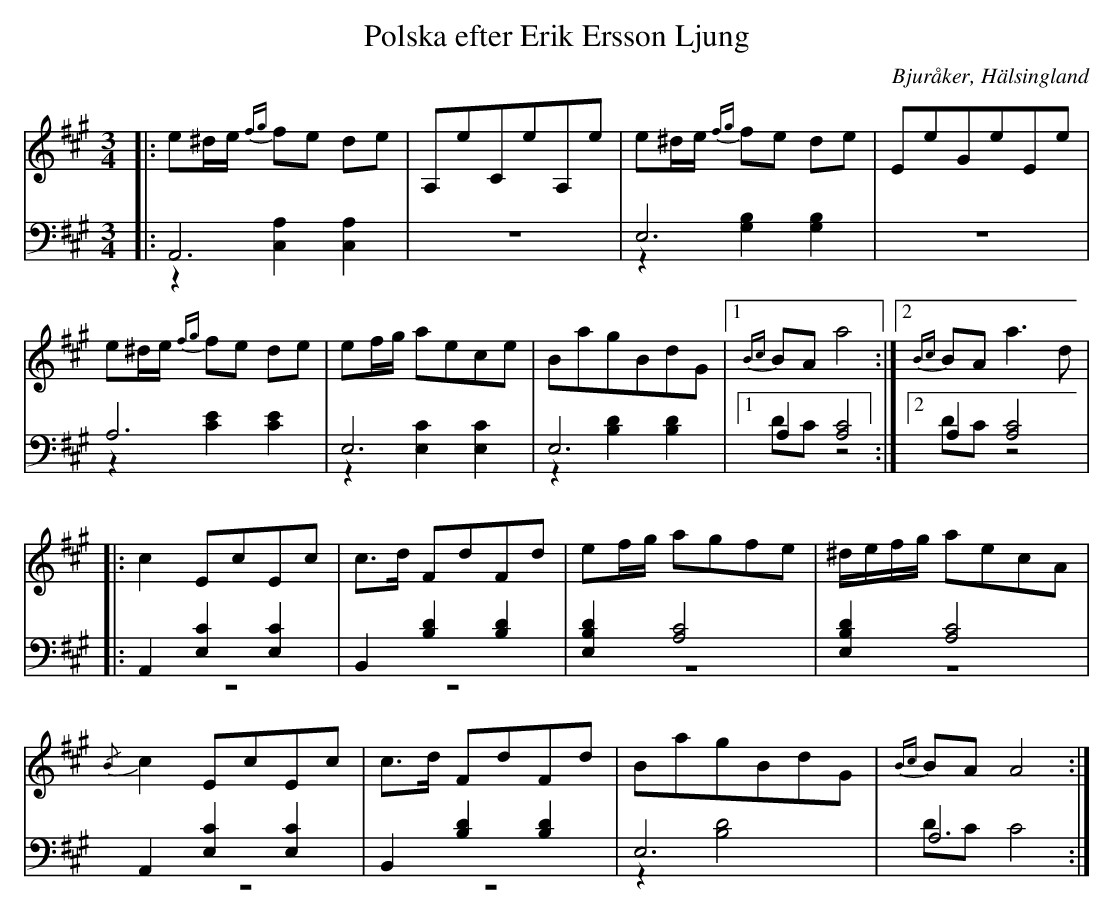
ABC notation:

X:1
T: Polska efter Erik Ersson Ljung
O: Bjuråker, Hälsingland
M: 3/4
L: 1/16
K: A
V:1
V:2
V:3 merge
V:1
|: e2^de {fg}f2e2 d2e2|A,2e2C2e2A,2e2|e2^de {fg}f2e2 d2e2|E2e2G2e2E2e2 |
e2^de {fg}f2e2 d2e2|e2fg a2e2c2e2|B2a2g2B2d2G2|1 {Bc}B2A2 a8:|2 {Bc}B2A2 a6 d2|
|:c4 E2c2E2c2|c2>d2 F2d2F2d2|e2fg a2g2f2e2|^defg a2e2c2A2|
{/B}c4 E2c2E2c2|c2>d2 F2d2F2d2|B2a2g2B2d2G2|{Bc}B2A2 A8:|
V:2 clef=bass
|: A,,12|z12|E,12|z12|
A,12|E,12|E,12|1 A,4 [A,8C8]:|2 A,4 [A,8C8]|
|:A,,4 [E,4C4]  [E,4C4]|B,,4 [B,4D4]  [B,4D4]|[E,4B,4D4] [A,8C8]|[E,4B,4D4] [A,8C8]|
A,,4 [E,4C4] [E,4C4]|B,,4 [B,4D4] [B,4D4]|E,12|A,12:|
V:3 clef=bass
|: z4 [C,4A,4] [C,4A,4]|z12|z4 [G,4B,4] [G,4B,4]|z12|
z4 [C4E4] [C4E4]|z4 [E,4C4]  [E,4C4]|z4 [B,4D4] [B,4D4]|1 D2C2 z8:|2 D2C2 z8|
|:z12|z12|z12|z12|
|:z12|z12|z4 [B,8D8]|D2C2 C8:|
